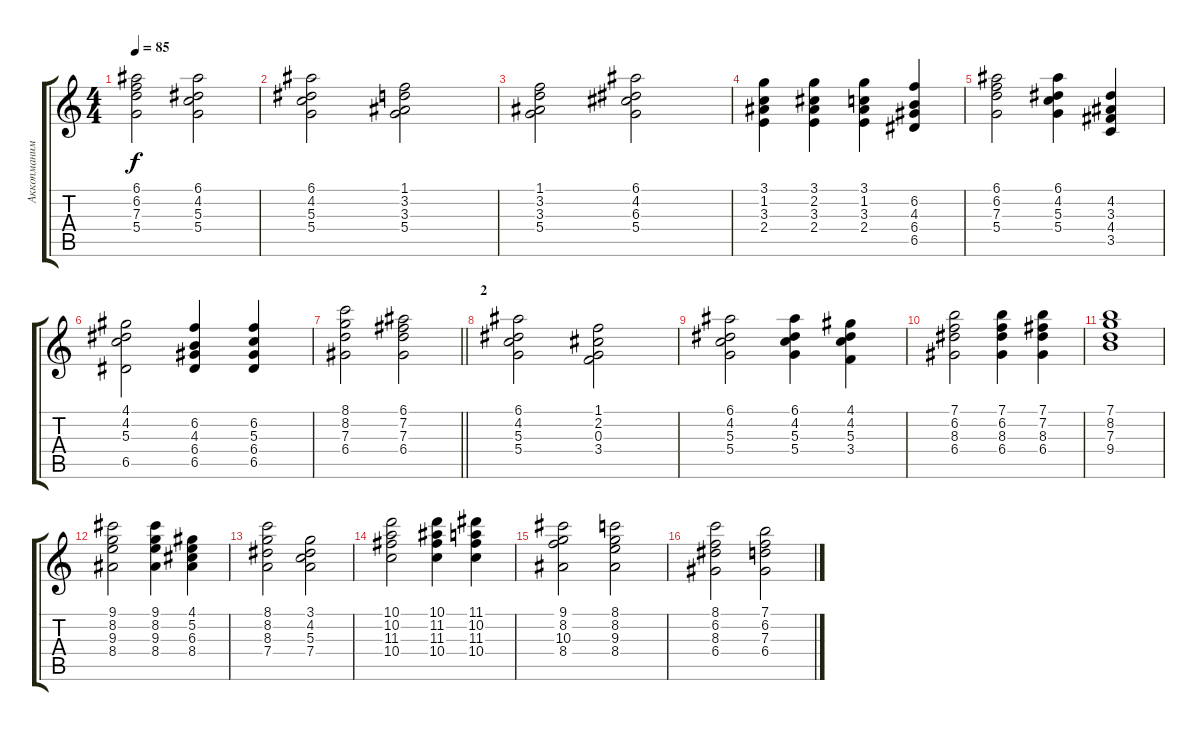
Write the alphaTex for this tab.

\track ("Аккопманимент" "Аккопманим") {instrument acousticguitarsteel}
\staff {score tabs}
\tuning (E4 B3 G3 D3 A2 E2) {hide}
\ts (4 4)
\tempo 85
\clef g2
\ks c
(6.1 6.2 7.3 5.4).2{dy f} (6.1 4.2 5.3 5.4).2 |
(6.1 4.2 5.3 5.4).2 (1.1 3.2 3.3 5.4).2 |
(1.1 3.2 3.3 5.4).2 (6.1 4.2 6.3 5.4).2 |
(3.1 1.2 3.3 2.4).4 (3.1 2.2 3.3 2.4).4 (3.1 1.2 3.3 2.4).4 (6.2 4.3 6.4 6.5).4 |
(6.1 6.2 7.3 5.4).2 (6.1 4.2 5.3 5.4).4 (4.2 3.3 4.4 3.5).4 |
(4.1 4.2 5.3 6.5).2 (6.2 4.3 6.4 6.5).4 (6.2 5.3 6.4 6.5).4 |
\barLineRight lightlight
(8.1 8.2 7.3 6.4).2 (6.1 7.2 7.3 6.4).2 |
\section ("" "2")
(6.1 4.2 5.3 5.4).2 (1.1 2.2 0.3 3.4).2 |
(6.1 4.2 5.3 5.4).2 (6.1 4.2 5.3 5.4).4 (4.1 4.2 5.3 3.4).4 |
(7.1 6.2 8.3 6.4).2 (7.1 6.2 8.3 6.4).4 (7.1 7.2 8.3 6.4).4 |
(7.1 8.2 7.3 9.4).1 |
(9.1 8.2 9.3 8.4).2 (9.1 8.2 9.3 8.4).4 (4.1 5.2 6.3 8.4).4 |
(8.1 8.2 8.3 7.4).2 (3.1 4.2 5.3 7.4).2 |
(10.1 10.2 11.3 10.4).2 (10.1 11.2 11.3 10.4).4 (11.1 10.2 11.3 10.4).4 |
(9.1 8.2 10.3 8.4).2 (8.1 8.2 9.3 8.4).2 |
(8.1 6.2 8.3 6.4).2 (7.1 6.2 7.3 6.4).2
